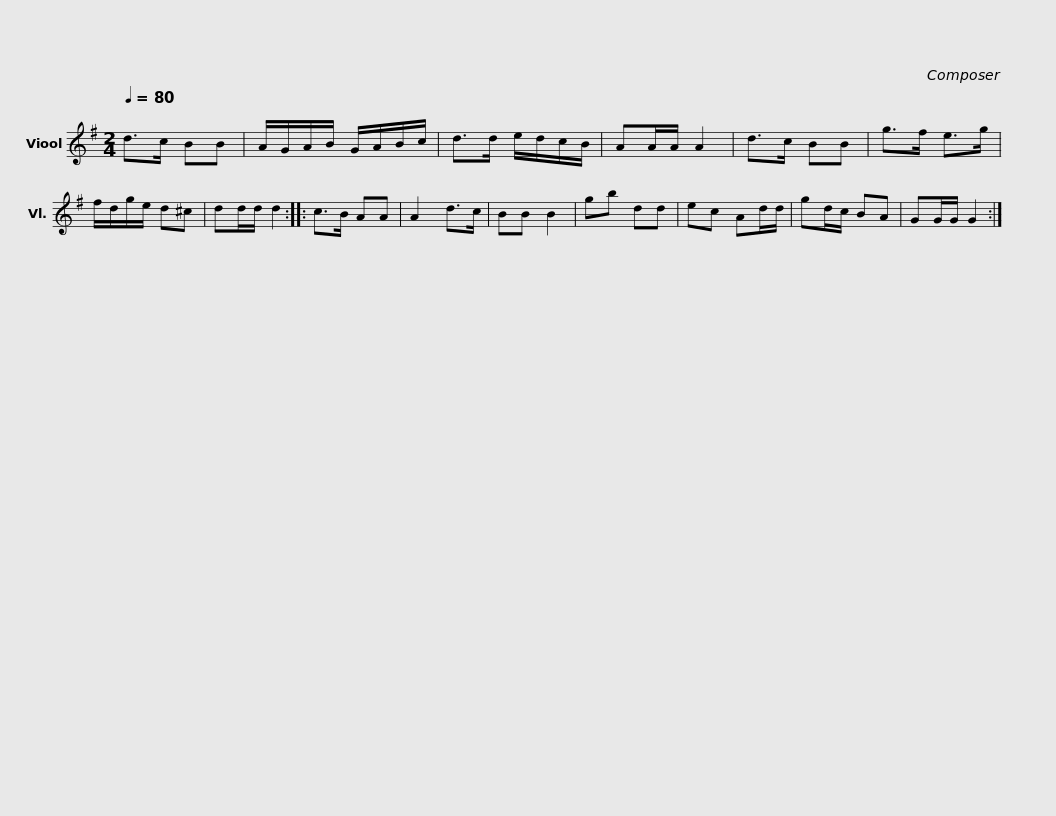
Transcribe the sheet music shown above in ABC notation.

X:1
L:1/8
Q:1/4=80
M:2/4
I:linebreak $
K:G
V:1 treble
V:1
 d>c BB | A/G/A/B/ G/A/B/c/ | d>d e/d/c/B/ | AA/A/ A2 |$ d>c BB | %5
 g>f e>g | f/d/g/e/ d^c | dd/d/ d2 ::$ c>B AA | A2 d>c | %10
 BB B2 | gb dd | ec Ad/d/ | gd/c/ BA | GG/G/ G2 :| %15
